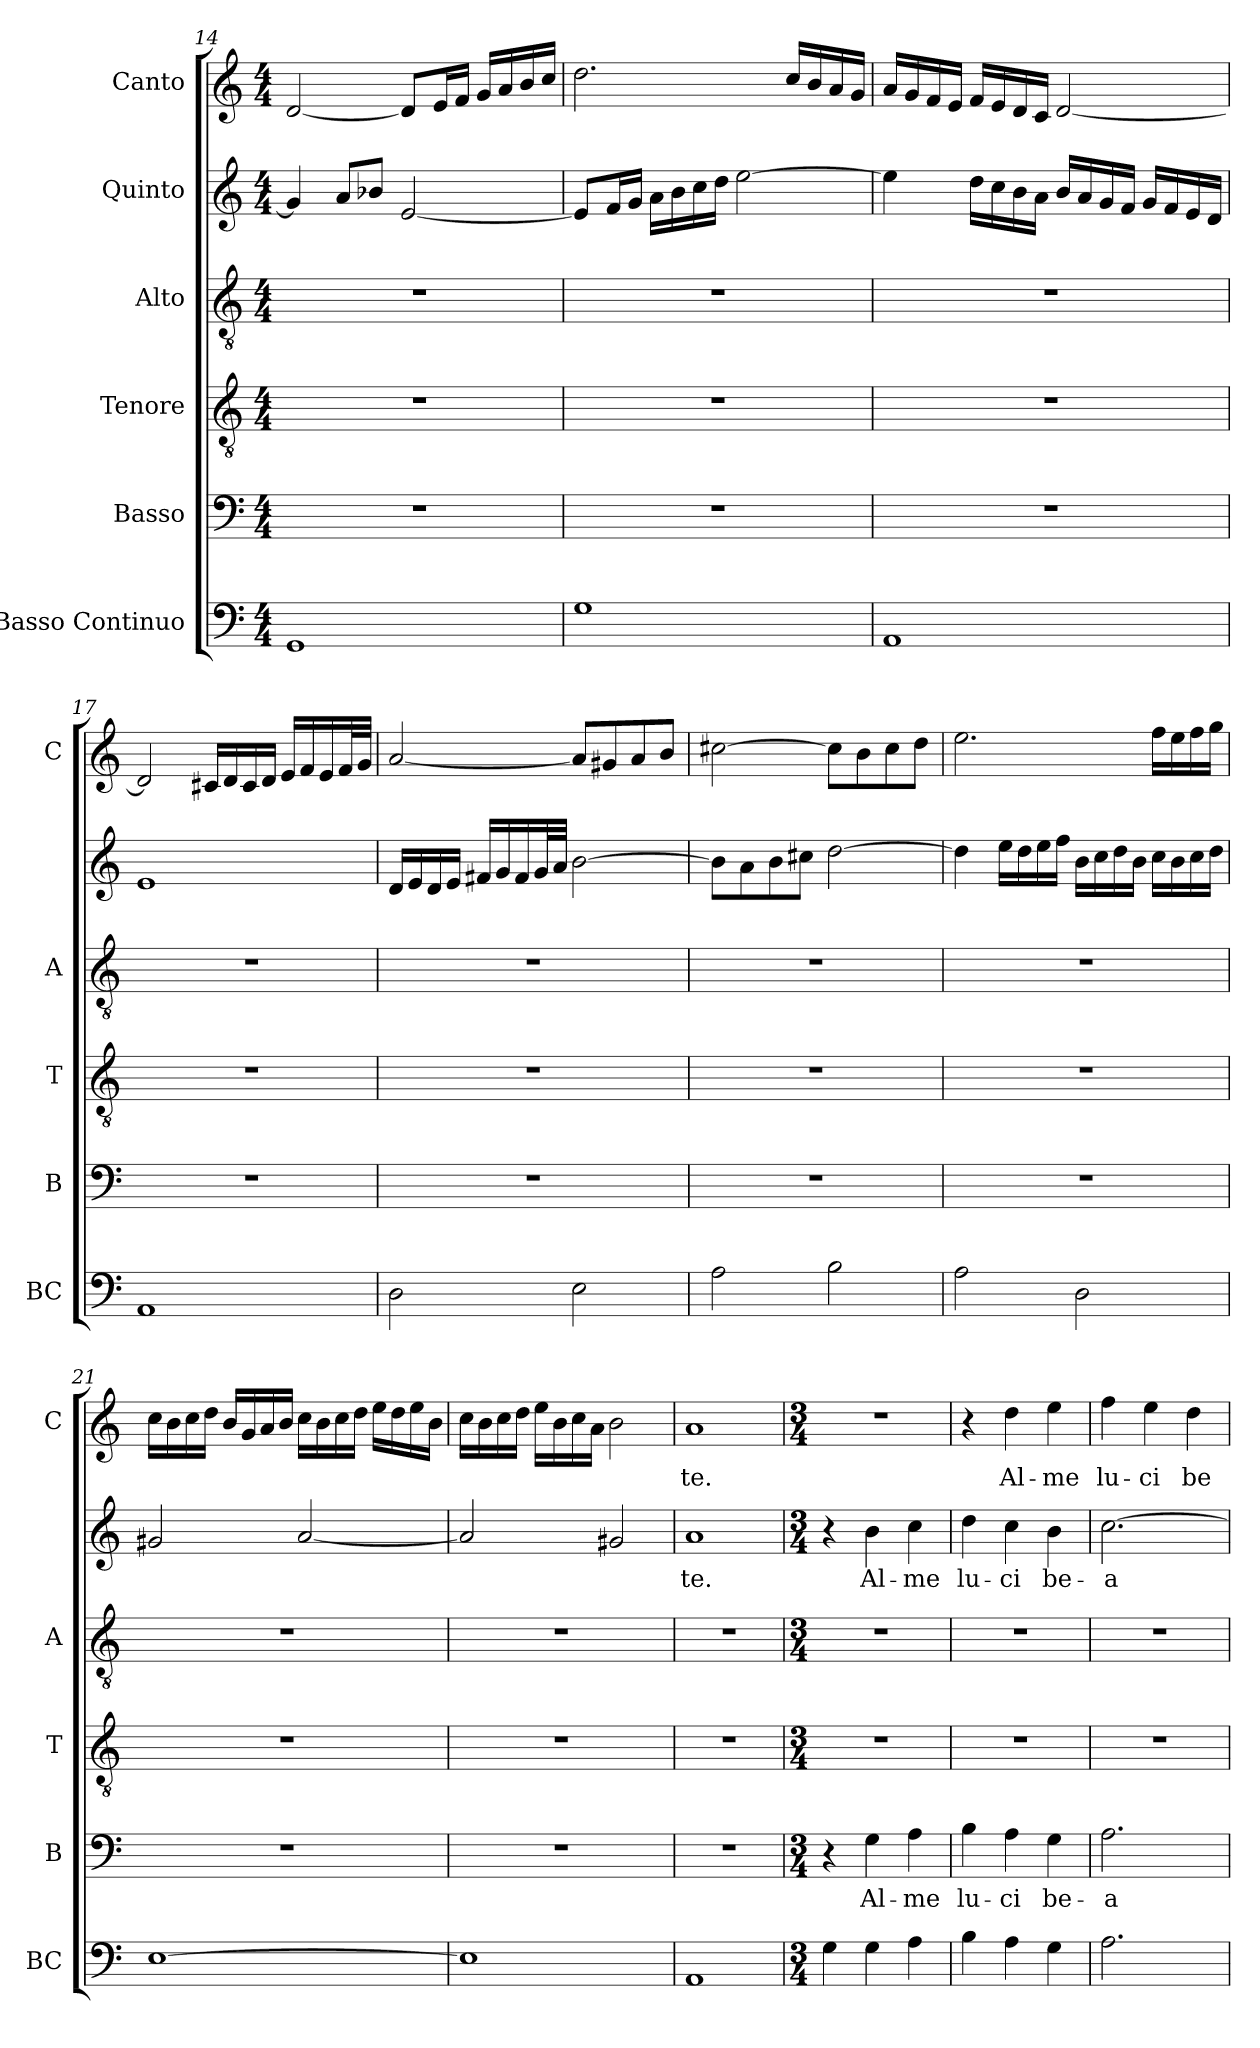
**kern	**kern	**text	**kern	**kern	**kern	**text	**kern	**text
*part6	*part5	*part5	*part4	*part3	*part2	*part2	*part1	*part1
*staff6	*staff5	*staff5	*staff4	*staff3	*staff2	*staff2	*staff1	*staff1
*I"Basso Continuo	*I"Basso	*	*I"Tenore	*I"Alto	*I"Quinto	*	*I"Canto	*
*I'BC	*I'B	*	*I'T	*I'A	*	*	*I'C	*
!!LO:PB:g=z
*clefF4	*clefF4	*	*clefGv2	*clefGv2	*clefG2	*	*clefG2	*
*k[]	*k[]	*	*k[]	*k[]	*k[]	*	*k[]	*
*C:	*C:	*	*C:	*C:	*C:	*	*C:	*
*M4/4	*M4/4	*	*M4/4	*M4/4	*M4/4	*	*M4/4	*
=14	=14	=14	=14	=14	=14	=14	=14	=14
1GG	1r	.	1r	1r	4g/]	.	[2d/	.
.	.	.	.	.	8a/L	.	.	.
.	.	.	.	.	8b-X/J	.	.	.
.	.	.	.	.	[2e/	.	8d/L]	.
.	.	.	.	.	.	.	16e/L	.
.	.	.	.	.	.	.	16f/JJ	.
.	.	.	.	.	.	.	16g/LL	.
.	.	.	.	.	.	.	16a/	.
.	.	.	.	.	.	.	16b/	.
.	.	.	.	.	.	.	16cc/JJ	.
=15	=15	=15	=15	=15	=15	=15	=15	=15
1G	1r	.	1r	1r	8e/L]	.	2.dd\	.
.	.	.	.	.	16f/L	.	.	.
.	.	.	.	.	16g/JJ	.	.	.
.	.	.	.	.	16a\LL	.	.	.
.	.	.	.	.	16b\	.	.	.
.	.	.	.	.	16cc\	.	.	.
.	.	.	.	.	16dd\JJ	.	.	.
.	.	.	.	.	[2ee\	.	.	.
.	.	.	.	.	.	.	16cc/LL	.
.	.	.	.	.	.	.	16b/	.
.	.	.	.	.	.	.	16a/	.
.	.	.	.	.	.	.	16g/JJ	.
=16	=16	=16	=16	=16	=16	=16	=16	=16
1AA	1r	.	1r	1r	4ee\]	.	16a/LL	.
.	.	.	.	.	.	.	16g/	.
.	.	.	.	.	.	.	16f/	.
.	.	.	.	.	.	.	16e/JJ	.
.	.	.	.	.	16dd\LL	.	16f/LL	.
.	.	.	.	.	16cc\	.	16e/	.
.	.	.	.	.	16b\	.	16d/	.
.	.	.	.	.	16a\JJ	.	16c/JJ	.
.	.	.	.	.	16b/LL	.	[2d/	.
.	.	.	.	.	16a/	.	.	.
.	.	.	.	.	16g/	.	.	.
.	.	.	.	.	16f/JJ	.	.	.
.	.	.	.	.	16g/LL	.	.	.
.	.	.	.	.	16f/	.	.	.
.	.	.	.	.	16e/	.	.	.
.	.	.	.	.	16d/JJ	.	.	.
=17	=17	=17	=17	=17	=17	=17	=17	=17
1AA	1r	.	1r	1r	1e	.	2d/]	.
.	.	.	.	.	.	.	16c#X/LL	.
.	.	.	.	.	.	.	16d/	.
.	.	.	.	.	.	.	16c#/	.
.	.	.	.	.	.	.	16d/JJ	.
.	.	.	.	.	.	.	16e/LL	.
.	.	.	.	.	.	.	16f/	.
.	.	.	.	.	.	.	16e/	.
.	.	.	.	.	.	.	32f/L	.
.	.	.	.	.	.	.	32g/JJJ	.
=18	=18	=18	=18	=18	=18	=18	=18	=18
2D\	1r	.	1r	1r	16d/LL	.	[2a/	.
.	.	.	.	.	16e/	.	.	.
.	.	.	.	.	16d/	.	.	.
.	.	.	.	.	16e/JJ	.	.	.
.	.	.	.	.	16f#X/LL	.	.	.
.	.	.	.	.	16g/	.	.	.
.	.	.	.	.	16f#/	.	.	.
.	.	.	.	.	32g/L	.	.	.
.	.	.	.	.	32a/JJJ	.	.	.
2E\	.	.	.	.	[2b\	.	8a/L]	.
.	.	.	.	.	.	.	8g#X/	.
.	.	.	.	.	.	.	8a/	.
.	.	.	.	.	.	.	8b/J	.
=19	=19	=19	=19	=19	=19	=19	=19	=19
2A\	1r	.	1r	1r	8b\L]	.	[2cc#X\	.
.	.	.	.	.	8a\	.	.	.
.	.	.	.	.	8b\	.	.	.
.	.	.	.	.	8cc#X\J	.	.	.
2B\	.	.	.	.	[2dd\	.	8cc#\L]	.
.	.	.	.	.	.	.	8b\	.
.	.	.	.	.	.	.	8cc#\	.
.	.	.	.	.	.	.	8dd\J	.
!!LO:LB:g=z
=20	=20	=20	=20	=20	=20	=20	=20	=20
2A\	1r	.	1r	1r	4dd\]	.	2.ee\	.
.	.	.	.	.	16ee\LL	.	.	.
.	.	.	.	.	16dd\	.	.	.
.	.	.	.	.	16ee\	.	.	.
.	.	.	.	.	16ff\JJ	.	.	.
2D\	.	.	.	.	16b\LL	.	.	.
.	.	.	.	.	16cc\	.	.	.
.	.	.	.	.	16dd\	.	.	.
.	.	.	.	.	16b\JJ	.	.	.
.	.	.	.	.	16cc\LL	.	16ff\LL	.
.	.	.	.	.	16b\	.	16ee\	.
.	.	.	.	.	16cc\	.	16ff\	.
.	.	.	.	.	16dd\JJ	.	16gg\JJ	.
=21	=21	=21	=21	=21	=21	=21	=21	=21
[1E	1r	.	1r	1r	2g#X/	.	16cc\LL	.
.	.	.	.	.	.	.	16b\	.
.	.	.	.	.	.	.	16cc\	.
.	.	.	.	.	.	.	16dd\JJ	.
.	.	.	.	.	.	.	16b/LL	.
.	.	.	.	.	.	.	16g/	.
.	.	.	.	.	.	.	16a/	.
.	.	.	.	.	.	.	16b/JJ	.
.	.	.	.	.	[2a/	.	16cc\LL	.
.	.	.	.	.	.	.	16b\	.
.	.	.	.	.	.	.	16cc\	.
.	.	.	.	.	.	.	16dd\JJ	.
.	.	.	.	.	.	.	16ee\LL	.
.	.	.	.	.	.	.	16dd\	.
.	.	.	.	.	.	.	16ee\	.
.	.	.	.	.	.	.	16b\JJ	.
=22	=22	=22	=22	=22	=22	=22	=22	=22
1E]	1r	.	1r	1r	2a/]	.	16cc\LL	.
.	.	.	.	.	.	.	16b\	.
.	.	.	.	.	.	.	16cc\	.
.	.	.	.	.	.	.	16dd\JJ	.
.	.	.	.	.	.	.	16ee\LL	.
.	.	.	.	.	.	.	16b\	.
.	.	.	.	.	.	.	16cc\	.
.	.	.	.	.	.	.	16a\JJ	.
.	.	.	.	.	2g#X/	.	2b\	.
=23	=23	=23	=23	=23	=23	=23	=23	=23
!	!	!	!	!	!	!LO:LY:b	!	!LO:LY:b
1AA	1r	.	1r	1r	1a	-te.	1a	-te.
=24	=24	=24	=24	=24	=24	=24	=24	=24
*M3/4	*M3/4	*	*M3/4	*M3/4	*M3/4	*	*M3/4	*
4G\	4r	.	2.r	2.r	4r	.	2.r	.
!	!	!LO:LY:b	!	!	!	!LO:LY:b	!	!
4G\	4G\	Al-	.	.	4b\	Al-	.	.
!	!	!LO:LY:b	!	!	!	!LO:LY:b	!	!
4A\	4A\	-me	.	.	4cc\	-me	.	.
=25	=25	=25	=25	=25	=25	=25	=25	=25
!	!	!LO:LY:b	!	!	!	!LO:LY:b	!	!
4B\	4B\	lu-	2.r	2.r	4dd\	lu-	4r	.
!	!	!LO:LY:b	!	!	!	!LO:LY:b	!	!LO:LY:b
4A\	4A\	-ci	.	.	4cc\	-ci	4dd\	Al-
!	!	!LO:LY:b	!	!	!	!LO:LY:b	!	!LO:LY:b
4G\	4G\	be-	.	.	4b\	be-	4ee\	-me
=26	=26	=26	=26	=26	=26	=26	=26	=26
!	!	!LO:LY:b	!	!	!	!LO:LY:b	!	!LO:LY:b
2.A\	2.A\	-a-	2.r	2.r	[2.cc\	-a-	4ff\	lu-
!	!	!	!	!	!	!	!	!LO:LY:b
.	.	.	.	.	.	.	4ee\	-ci
!	!	!	!	!	!	!	!	!LO:LY:b
.	.	.	.	.	.	.	4dd\	be-
=	=	=	=	=	=	=	=	=
*-	*-	*-	*-	*-	*-	*-	*-	*-
